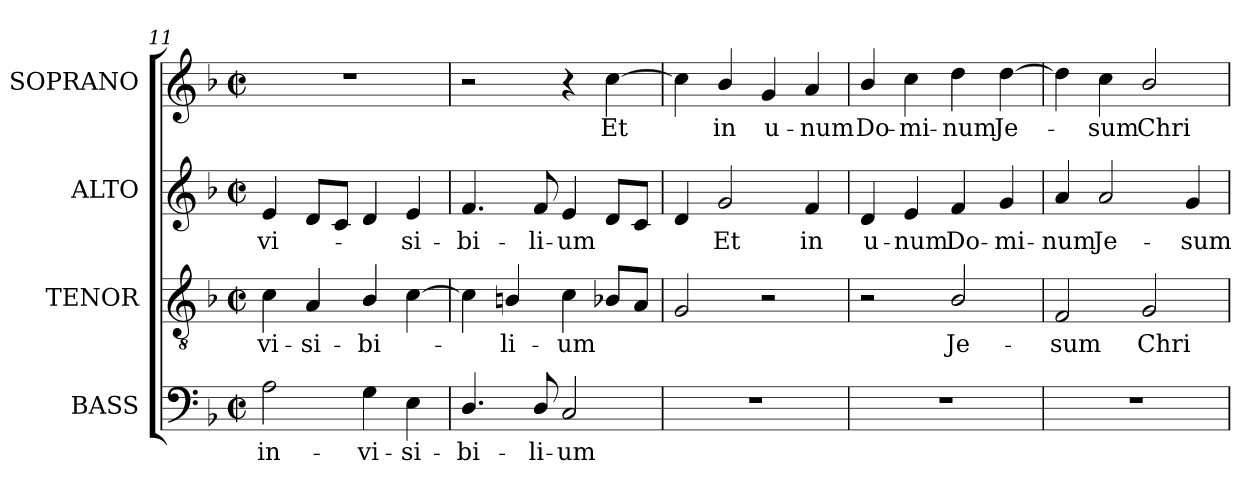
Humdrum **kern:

**kern	**text	**kern	**text	**kern	**text	**kern	**text
*part4	*part4	*part3	*part3	*part2	*part2	*part1	*part1
*staff4	*staff4	*staff3	*staff3	*staff2	*staff2	*staff1	*staff1
*I"BASS	*	*I"TENOR	*	*I"ALTO	*	*I"SOPRANO	*
*I'B.	*	*I'T.	*	*I'A.	*	*I'S.	*
*clefF4	*	*clefGv2	*	*clefG2	*	*clefG2	*
*	*	*ITrd7c12	*	*	*	*	*
*k[b-]	*	*k[b-]	*	*k[b-]	*	*k[b-]	*
*F:	*	*F:	*	*F:	*	*F:	*
*M2/2	*	*M2/2	*	*M2/2	*	*M2/2	*
*met(c|)	*	*met(c|)	*	*met(c|)	*	*met(c|)	*
=11	=11	=11	=11	=11	=11	=11	=11
!	!LO:LY:b:color=#000000	!	!	!	!	!	!
!	!	!	!LO:LY:b:color=#000000	!	!	!	!
!	!	!	!	!	!LO:LY:b:color=#000000	!	!
2Ai\	in-	4Ci\	-vi-	4ei/	-vi-	1r	.
!	!	!	!LO:LY:b:color=#000000	!	!	!	!
.	.	4AAi/	-si-	8di/L	.	.	.
.	.	.	.	8ci/J	.	.	.
!	!LO:LY:b:color=#000000	!	!	!	!	!	!
!	!	!	!LO:LY:b:color=#000000	!	!	!	!
4Gi\	-vi-	4BB-i/	-bi-	4di/	.	.	.
!	!LO:LY:b:color=#000000	!	!	!	!	!	!
!	!	!	!	!	!LO:LY:b:color=#000000	!	!
4Ei\	-si-	[4Ci\	.	4ei/	-si-	.	.
=12	=12	=12	=12	=12	=12	=12	=12
!	!LO:LY:b:color=#000000	!	!	!	!	!	!
!	!	!	!	!	!LO:LY:b:color=#000000	!	!
4.Di/	-bi-	4Ci\]	.	4.fi/	-bi-	2r	.
!	!	!	!LO:LY:b:color=#000000	!	!	!	!
.	.	4BBni/	-li-	.	.	.	.
!	!LO:LY:b:color=#000000	!	!	!	!	!	!
!	!	!	!	!	!LO:LY:b:color=#000000	!	!
8Di/	-li-	.	.	8fi/	-li-	.	.
!	!LO:LY:b:color=#000000	!	!	!	!	!	!
!	!	!	!LO:LY:b:color=#000000	!	!	!	!
!	!	!	!	!	!LO:LY:b:color=#000000	!	!
2Ci/	-um	4Ci\	-um	4ei/	-um	4r	.
!	!	!	!	!	!	!	!LO:LY:b:color=#000000
.	.	8BB-Xi/L	.	8di/L	.	[4cci\	Et
.	.	8AAi/J	.	8ci/J	.	.	.
!!LO:LB:g=z
=13	=13	=13	=13	=13	=13	=13	=13
1r	.	2GGi/	.	4di/	.	4cci\]	.
!	!	!	!	!	!LO:LY:b:color=#000000	!	!
!	!	!	!	!	!	!	!LO:LY:b:color=#000000
.	.	.	.	2gi/	Et	4b-i/	in
!	!	!	!	!	!	!	!LO:LY:b:color=#000000
.	.	2r	.	.	.	4gi/	u-
!	!	!	!	!	!LO:LY:b:color=#000000	!	!
!	!	!	!	!	!	!	!LO:LY:b:color=#000000
.	.	.	.	4fi/	in	4ai/	-num
=14	=14	=14	=14	=14	=14	=14	=14
!	!	!	!	!	!LO:LY:b:color=#000000	!	!
!	!	!	!	!	!	!	!LO:LY:b:color=#000000
1r	.	2r	.	4di/	u-	4b-i/	Do-
!	!	!	!	!	!LO:LY:b:color=#000000	!	!
!	!	!	!	!	!	!	!LO:LY:b:color=#000000
.	.	.	.	4ei/	-num	4cci\	-mi-
!	!	!	!LO:LY:b:color=#000000	!	!	!	!
!	!	!	!	!	!LO:LY:b:color=#000000	!	!
!	!	!	!	!	!	!	!LO:LY:b:color=#000000
.	.	2BB-i/	Je-	4fi/	Do-	4ddi\	-num
!	!	!	!	!	!LO:LY:b:color=#000000	!	!
!	!	!	!	!	!	!	!LO:LY:b:color=#000000
.	.	.	.	4gi/	-mi-	[4ddi\	Je-
=15	=15	=15	=15	=15	=15	=15	=15
!	!	!	!LO:LY:b:color=#000000	!	!	!	!
!	!	!	!	!	!LO:LY:b:color=#000000	!	!
1r	.	2FFi/	-sum	4ai/	-num	4ddi\]	.
!	!	!	!	!	!LO:LY:b:color=#000000	!	!
!	!	!	!	!	!	!	!LO:LY:b:color=#000000
.	.	.	.	2ai/	Je-	4cci\	-sum
!	!	!	!LO:LY:b:color=#000000	!	!	!	!
!	!	!	!	!	!	!	!LO:LY:b:color=#000000
.	.	2GGi/	Chri-	.	.	2b-i/	Chri-
!	!	!	!	!	!LO:LY:b:color=#000000	!	!
.	.	.	.	4gi/	-sum	.	.
=	=	=	=	=	=	=	=
*-	*-	*-	*-	*-	*-	*-	*-
